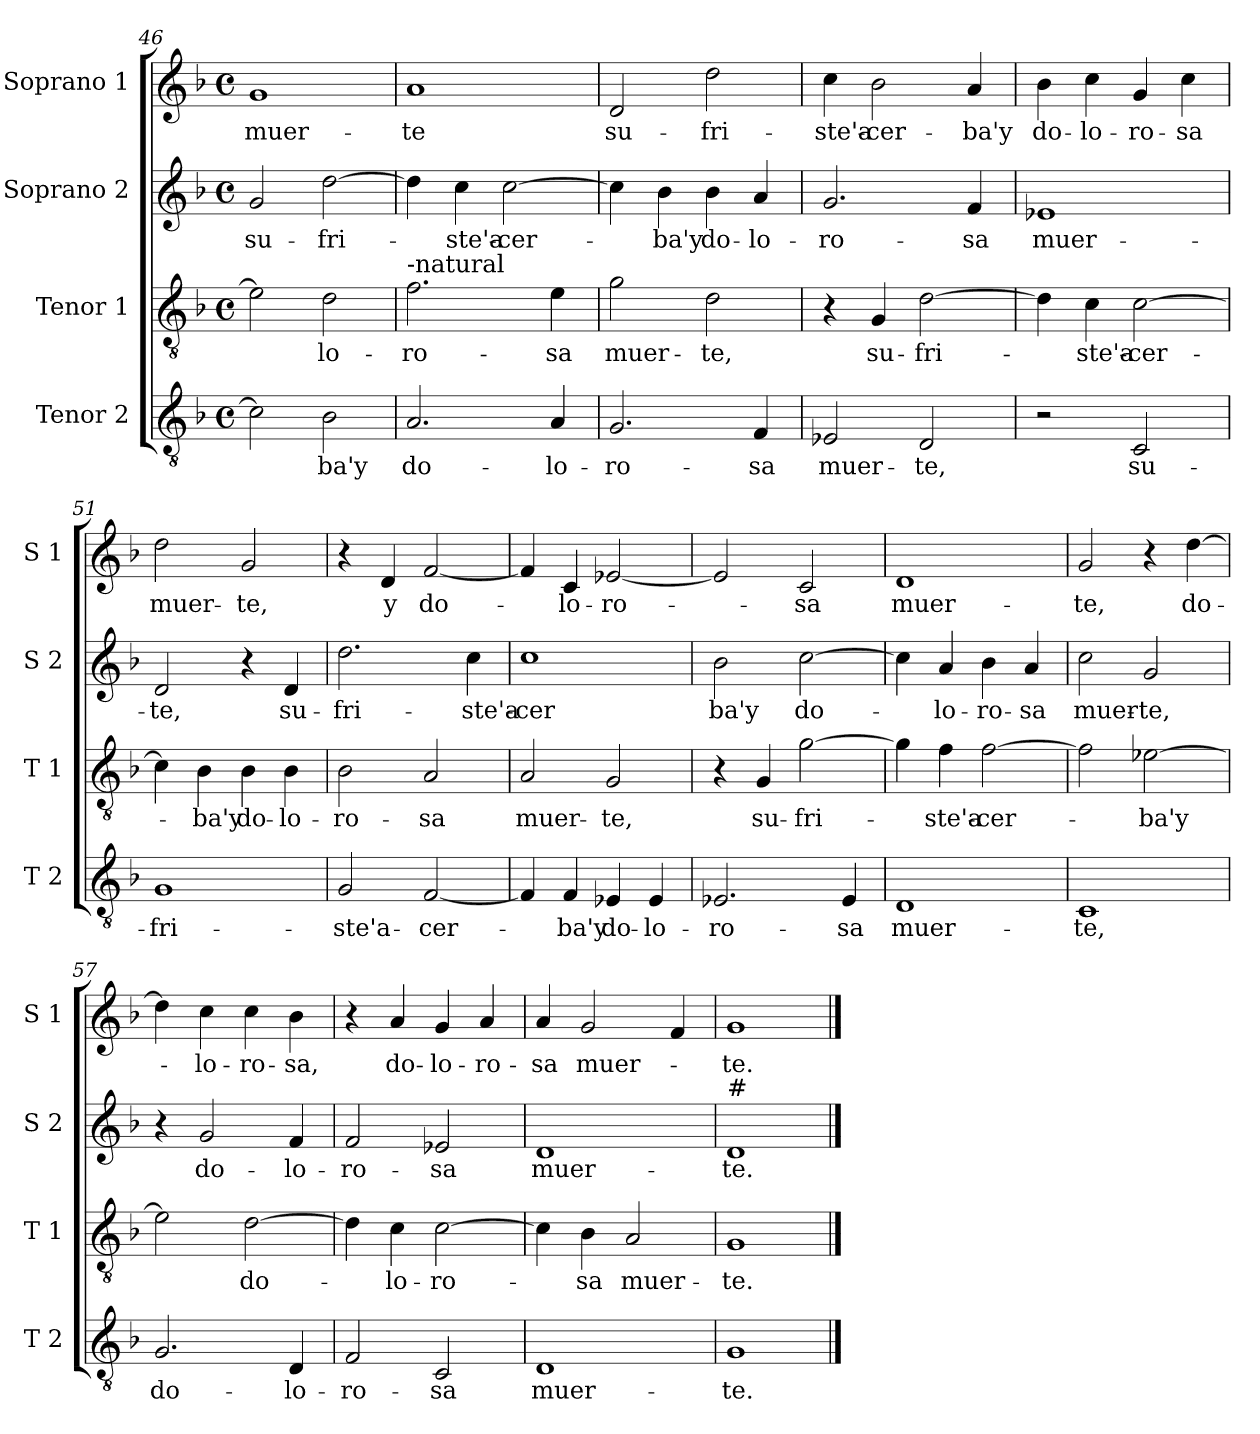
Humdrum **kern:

**kern	**text	**kern	**text	**kern	**text	**kern	**text
*part4	*part4	*part3	*part3	*part2	*part2	*part1	*part1
*staff4	*staff4	*staff3	*staff3	*staff2	*staff2	*staff1	*staff1
*I"Tenor 2	*	*I"Tenor 1	*	*I"Soprano 2	*	*I"Soprano 1	*
*I'T 2	*	*I'T 1	*	*I'S 2	*	*I'S 1	*
*clefGv2	*	*clefGv2	*	*clefG2	*	*clefG2	*
*k[b-]	*	*k[b-]	*	*k[b-]	*	*k[b-]	*
*F:	*	*F:	*	*F:	*	*F:	*
*M4/4	*	*M4/4	*	*M4/4	*	*M4/4	*
*met(c)	*	*met(c)	*	*met(c)	*	*met(c)	*
=46	=46	=46	=46	=46	=46	=46	=46
!	!	!	!	!	!LO:LY:b	!	!LO:LY:b
2c\]	.	2e-\]	.	2g/	su-	1g	muer-
!	!LO:LY:b	!	!LO:LY:b	!	!LO:LY:b	!	!
2B-\	-ba'y	2d\	-lo-	[2dd\	-fri-	.	.
=47	=47	=47	=47	=47	=47	=47	=47
!	!	!LO:TX:a:t=-natural	!	!	!	!	!
!	!LO:LY:b	!	!LO:LY:b	!	!	!	!LO:LY:b
2.A/	do-	2.f\	-ro-	4dd\]	.	1a	-te
!	!	!	!	!	!LO:LY:b	!	!
.	.	.	.	4cc\	-ste'a-	.	.
!	!	!	!	!	!LO:LY:b	!	!
.	.	.	.	[2cc\	-cer-	.	.
!	!LO:LY:b	!	!LO:LY:b	!	!	!	!
4A/	-lo-	4e\	-sa	.	.	.	.
=48	=48	=48	=48	=48	=48	=48	=48
!	!LO:LY:b	!	!LO:LY:b	!	!	!	!LO:LY:b
2.G/	-ro-	2g\	muer-	4cc\]	.	2d/	su-
!	!	!	!	!	!LO:LY:b	!	!
.	.	.	.	4b-\	-ba'y	.	.
!	!	!	!LO:LY:b	!	!LO:LY:b	!	!LO:LY:b
.	.	2d\	-te,	4b-\	do-	2dd\	-fri-
!	!LO:LY:b	!	!	!	!LO:LY:b	!	!
4F/	-sa	.	.	4a/	-lo-	.	.
=49	=49	=49	=49	=49	=49	=49	=49
!	!LO:LY:b	!	!	!	!LO:LY:b	!	!LO:LY:b
2E-X/	muer-	4r	.	2.g/	-ro-	4cc\	-ste'a-
!	!	!	!LO:LY:b	!	!	!	!LO:LY:b
.	.	4G/	su-	.	.	2b-\	-cer-
!	!LO:LY:b	!	!LO:LY:b	!	!	!	!
2D/	-te,	[2d\	-fri-	.	.	.	.
!	!	!	!	!	!LO:LY:b	!	!LO:LY:b
.	.	.	.	4f/	-sa	4a/	-ba'y
!!LO:PB:g=z
=50	=50	=50	=50	=50	=50	=50	=50
!	!	!	!	!	!LO:LY:b	!	!LO:LY:b
2r	.	4d\]	.	1e-X	muer-	4b-\	do-
!	!	!	!LO:LY:b	!	!	!	!LO:LY:b
.	.	4c\	-ste'a-	.	.	4cc\	-lo-
!	!LO:LY:b	!	!LO:LY:b	!	!	!	!LO:LY:b
2C/	su-	[2c\	-cer-	.	.	4g/	-ro-
!	!	!	!	!	!	!	!LO:LY:b
.	.	.	.	.	.	4cc\	-sa
=51	=51	=51	=51	=51	=51	=51	=51
!	!LO:LY:b	!	!	!	!LO:LY:b	!	!LO:LY:b
1G	-fri-	4c\]	.	2d/	-te,	2dd\	muer-
!	!	!	!LO:LY:b	!	!	!	!
.	.	4B-\	-ba'y	.	.	.	.
!	!	!	!LO:LY:b	!	!	!	!LO:LY:b
.	.	4B-\	do-	4r	.	2g/	-te,
!	!	!	!LO:LY:b	!	!LO:LY:b	!	!
.	.	4B-\	-lo-	4d/	su-	.	.
=52	=52	=52	=52	=52	=52	=52	=52
!	!LO:LY:b	!	!LO:LY:b	!	!LO:LY:b	!	!
2G/	-ste'a-	2B-\	-ro-	2.dd\	-fri-	4r	.
!	!	!	!	!	!	!	!LO:LY:b
.	.	.	.	.	.	4d/	y
!	!LO:LY:b	!	!LO:LY:b	!	!	!	!LO:LY:b
[2F/	-cer-	2A/	-sa	.	.	[2f/	do-
!	!	!	!	!	!LO:LY:b	!	!
.	.	.	.	4cc\	-ste'a-	.	.
=53	=53	=53	=53	=53	=53	=53	=53
!	!	!	!LO:LY:b	!	!LO:LY:b	!	!
4F/]	.	2A/	muer-	1cc	-cer	4f/]	.
!	!LO:LY:b	!	!	!	!	!	!LO:LY:b
4F/	-ba'y	.	.	.	.	4c/	-lo-
!	!LO:LY:b	!	!LO:LY:b	!	!	!	!LO:LY:b
4E-X/	do-	2G/	-te,	.	.	[2e-X/	-ro-
!	!LO:LY:b	!	!	!	!	!	!
4E-/	-lo-	.	.	.	.	.	.
=54	=54	=54	=54	=54	=54	=54	=54
!	!LO:LY:b	!	!	!	!LO:LY:b	!	!
2.E-X/	-ro-	4r	.	2b-\	ba'y	2e-/]	.
!	!	!	!LO:LY:b	!	!	!	!
.	.	4G/	su-	.	.	.	.
!	!	!	!LO:LY:b	!	!LO:LY:b	!	!LO:LY:b
.	.	[2g\	-fri-	[2cc\	do-	2c/	-sa
!	!LO:LY:b	!	!	!	!	!	!
4E-/	-sa	.	.	.	.	.	.
=55	=55	=55	=55	=55	=55	=55	=55
!	!LO:LY:b	!	!	!	!	!	!LO:LY:b
1D	muer-	4g\]	.	4cc\]	.	1d	muer-
!	!	!	!LO:LY:b	!	!LO:LY:b	!	!
.	.	4f\	-ste'a-	4a/	-lo-	.	.
!	!	!	!LO:LY:b	!	!LO:LY:b	!	!
.	.	[2f\	-cer-	4b-\	-ro-	.	.
!	!	!	!	!	!LO:LY:b	!	!
.	.	.	.	4a/	-sa	.	.
!!LO:LB:g=z
=56	=56	=56	=56	=56	=56	=56	=56
!	!LO:LY:b	!	!	!	!LO:LY:b	!	!LO:LY:b
1C	-te,	2f\]	.	2cc\	muer-	2g/	-te,
!	!	!	!LO:LY:b	!	!LO:LY:b	!	!
.	.	[2e-X\	-ba'y	2g/	-te,	4r	.
!	!	!	!	!	!	!	!LO:LY:b
.	.	.	.	.	.	[4dd\	do-
=57	=57	=57	=57	=57	=57	=57	=57
!	!LO:LY:b	!	!	!	!	!	!
2.G/	do-	2e-\]	.	4r	.	4dd\]	.
!	!	!	!	!	!LO:LY:b	!	!LO:LY:b
.	.	.	.	2g/	do-	4cc\	-lo-
!	!	!	!LO:LY:b	!	!	!	!LO:LY:b
.	.	[2d\	do-	.	.	4cc\	-ro-
!	!LO:LY:b	!	!	!	!LO:LY:b	!	!LO:LY:b
4D/	-lo-	.	.	4f/	-lo-	4b-\	-sa,
=58	=58	=58	=58	=58	=58	=58	=58
!	!LO:LY:b	!	!	!	!LO:LY:b	!	!
2F/	-ro-	4d\]	.	2f/	-ro-	4r	.
!	!	!	!LO:LY:b	!	!	!	!LO:LY:b
.	.	4c\	-lo-	.	.	4a/	do-
!	!LO:LY:b	!	!LO:LY:b	!	!LO:LY:b	!	!LO:LY:b
2C/	-sa	[2c\	-ro-	2e-X/	-sa	4g/	-lo-
!	!	!	!	!	!	!	!LO:LY:b
.	.	.	.	.	.	4a/	-ro-
=59	=59	=59	=59	=59	=59	=59	=59
!	!LO:LY:b	!	!	!	!LO:LY:b	!	!LO:LY:b
1D	muer-	4c\]	.	1d	muer-	4a/	-sa
!	!	!	!LO:LY:b	!	!	!	!LO:LY:b
.	.	4B-\	-sa	.	.	2g/	muer-
!	!	!	!LO:LY:b	!	!	!	!
.	.	2A/	muer-	.	.	.	.
.	.	.	.	.	.	4f/	.
=60	=60	=60	=60	=60	=60	=60	=60
!	!	!	!	!LO:TX:a:t=#	!	!	!
!	!LO:LY:b	!	!LO:LY:b	!	!LO:LY:b	!	!LO:LY:b
1G	-te.	1G	-te.	1d	-te.	1g	-te.
==	==	==	==	==	==	==	==
*-	*-	*-	*-	*-	*-	*-	*-
